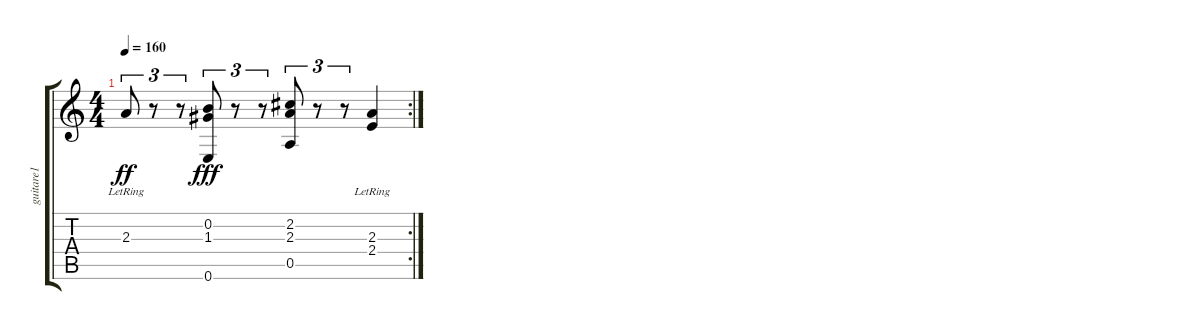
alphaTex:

\track ("guitare1" "guitare1") {instrument electricguitarmuted}
\staff {score tabs}
\tuning (E4 B3 G3 D3 A2 E2) {hide}
\rc 2
\ts (4 4)
\tempo 160
\clef g2
\ks c
2.3{lr}.8{tu (3 2) dy ff} r.8{tu (3 2)} r.8{tu (3 2)} (0.2 1.3 0.6).8{tu (3 2) dy fff} r.8{tu (3 2)} r.8{tu (3 2)} (2.2 2.3 0.5).8{tu (3 2)} r.8{tu (3 2)} r.8{tu (3 2)} (2.3{lr} 2.4{lr}).4
